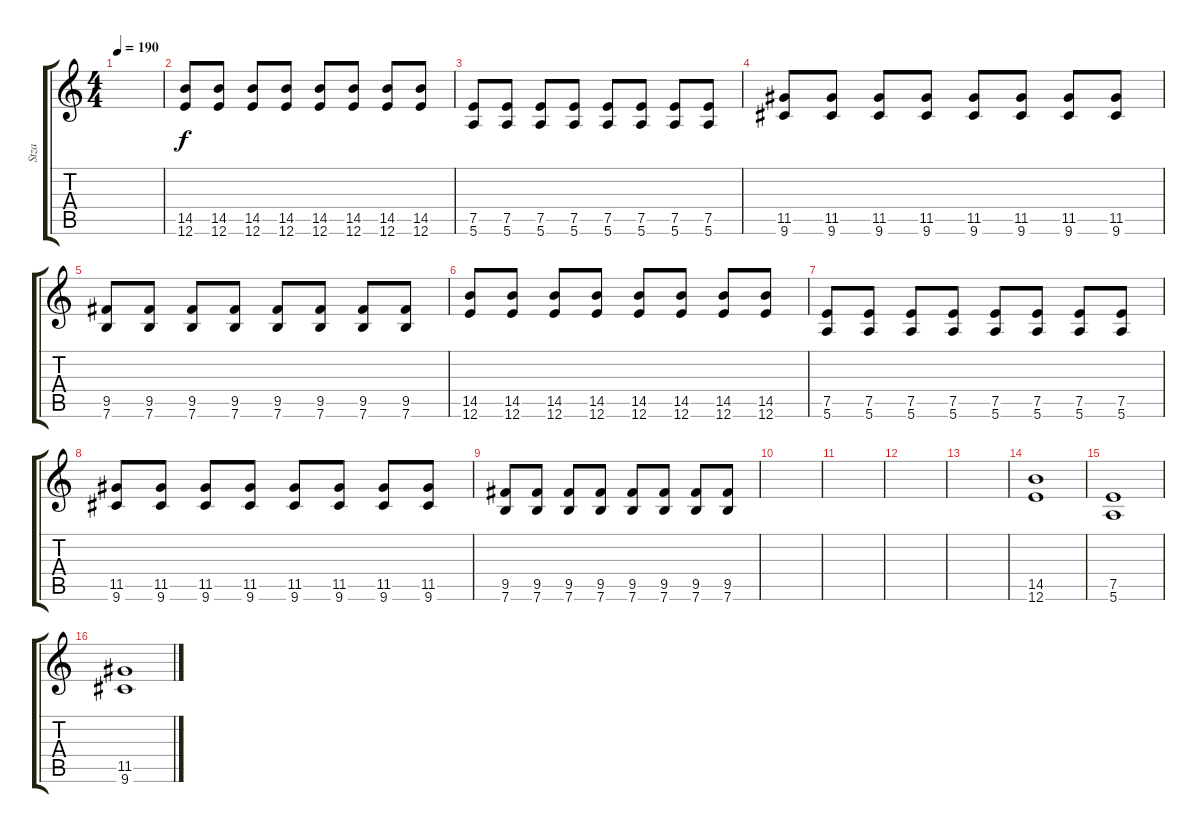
\track ("Stza" "Stza") {instrument distortionguitar}
\staff {score tabs}
\tuning (E4 B3 G3 D3 A2 E2) {hide}
\ts (4 4)
\tempo 190
\clef g2
\ks c
|
(14.5 12.6).8 (14.5 12.6).8 (14.5 12.6).8 (14.5 12.6).8 (14.5 12.6).8 (14.5 12.6).8 (14.5 12.6).8 (14.5 12.6).8 |
(7.5 5.6).8 (7.5 5.6).8 (7.5 5.6).8 (7.5 5.6).8 (7.5 5.6).8 (7.5 5.6).8 (7.5 5.6).8 (7.5 5.6).8 |
(11.5 9.6).8 (11.5 9.6).8 (11.5 9.6).8 (11.5 9.6).8 (11.5 9.6).8 (11.5 9.6).8 (11.5 9.6).8 (11.5 9.6).8 |
(9.5 7.6).8 (9.5 7.6).8 (9.5 7.6).8 (9.5 7.6).8 (9.5 7.6).8 (9.5 7.6).8 (9.5 7.6).8 (9.5 7.6).8 |
(14.5 12.6).8 (14.5 12.6).8 (14.5 12.6).8 (14.5 12.6).8 (14.5 12.6).8 (14.5 12.6).8 (14.5 12.6).8 (14.5 12.6).8 |
(7.5 5.6).8 (7.5 5.6).8 (7.5 5.6).8 (7.5 5.6).8 (7.5 5.6).8 (7.5 5.6).8 (7.5 5.6).8 (7.5 5.6).8 |
(11.5 9.6).8 (11.5 9.6).8 (11.5 9.6).8 (11.5 9.6).8 (11.5 9.6).8 (11.5 9.6).8 (11.5 9.6).8 (11.5 9.6).8 |
(9.5 7.6).8 (9.5 7.6).8 (9.5 7.6).8 (9.5 7.6).8 (9.5 7.6).8 (9.5 7.6).8 (9.5 7.6).8 (9.5 7.6).8 |
|
|
|
|
(14.5 12.6).1 |
(7.5 5.6).1 |
(11.5 9.6).1
